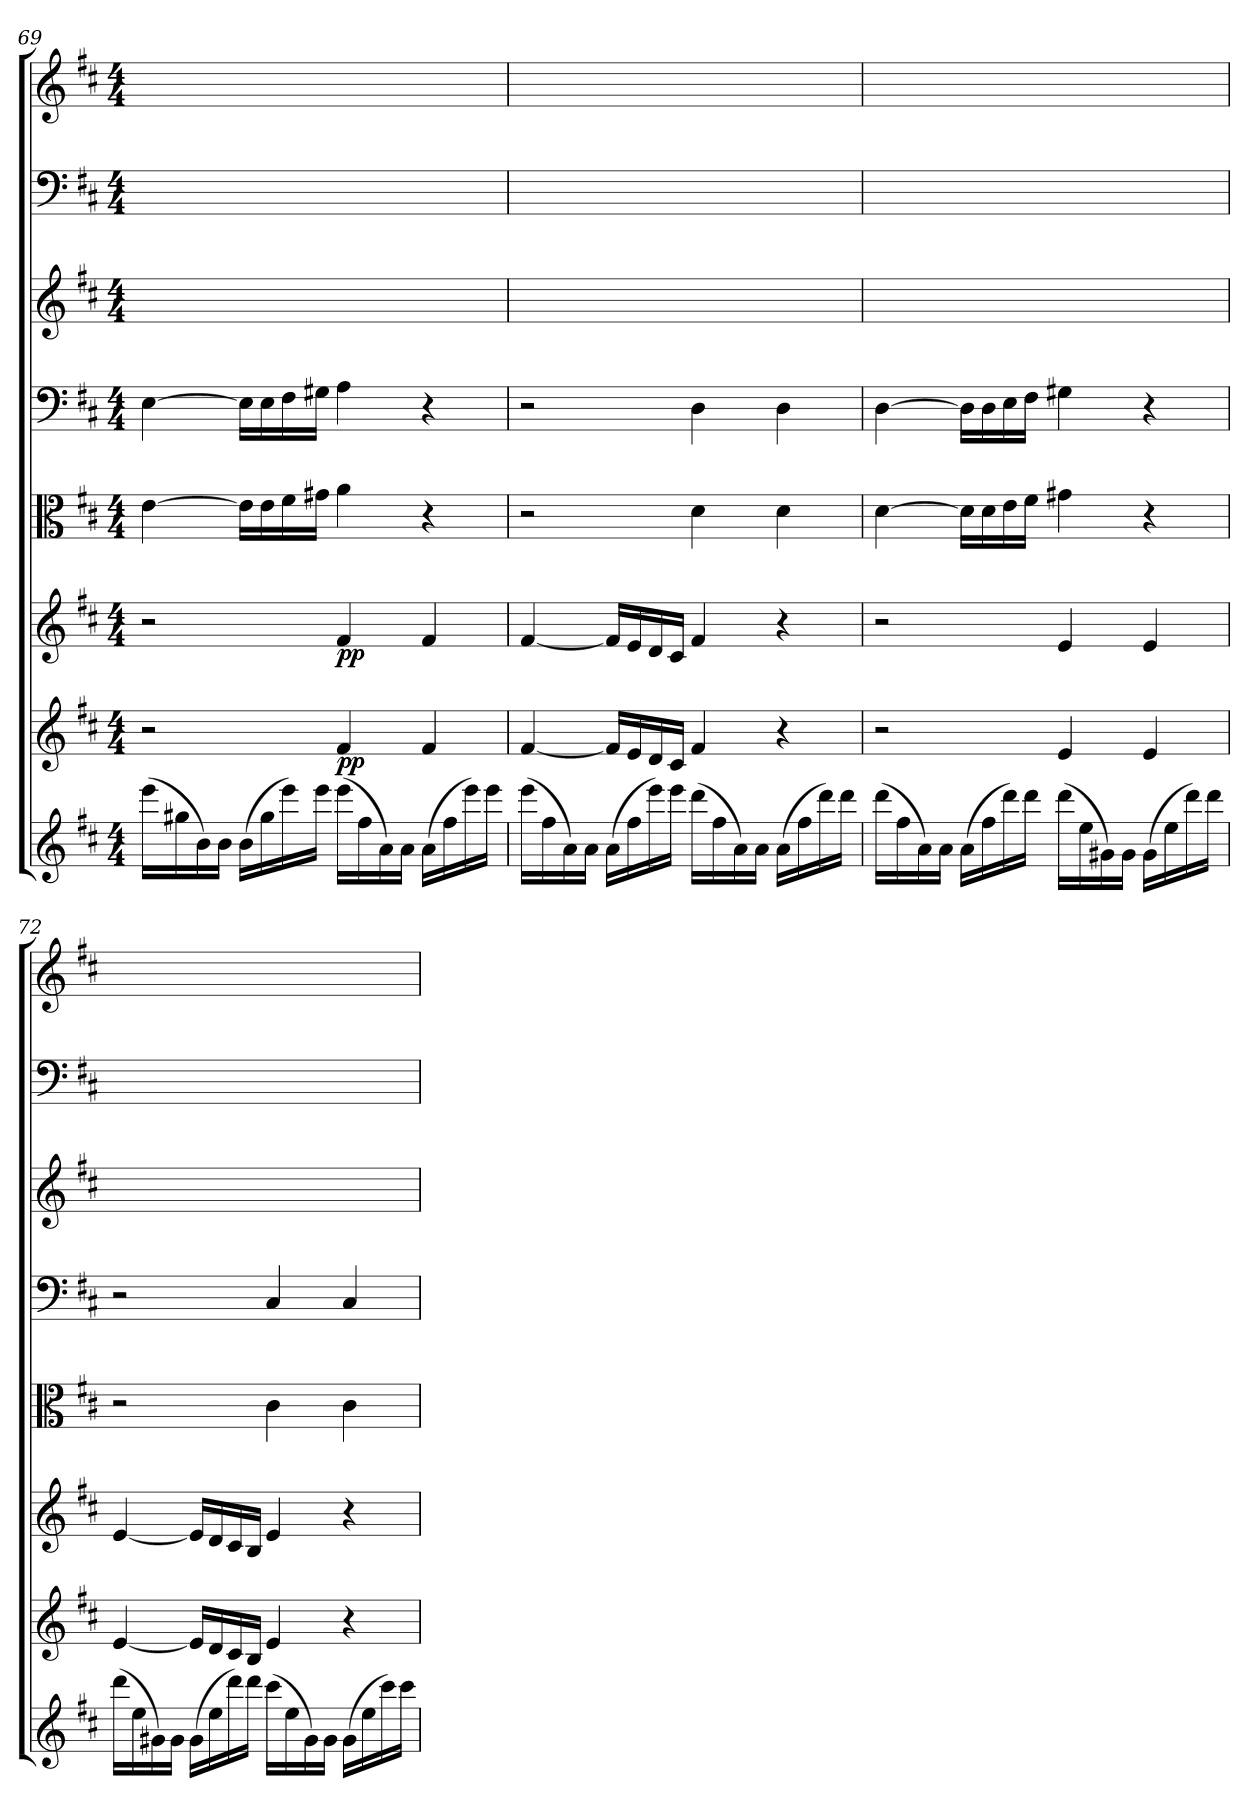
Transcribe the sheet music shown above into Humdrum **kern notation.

**kern	**kern	**dynam	**kern	**dynam	**kern	**kern	**kern	**kern	**kern
*part8	*part7	*part7	*part6	*part6	*part5	*part4	*part3	*part2	*part1
*staff8	*staff7	*staff7	*staff6	*staff6	*staff5	*staff4	*staff3	*staff2	*staff1
*clefG2	*clefG2	*	*clefG2	*	*clefC3	*clefF4	*clefG2	*clefF4	*clefG2
*k[f#c#]	*k[f#c#]	*	*k[f#c#]	*	*k[f#c#]	*k[f#c#]	*k[f#c#]	*k[f#c#]	*k[f#c#]
*D:	*D:	*	*D:	*	*D:	*D:	*D:	*D:	*D:
*M4/4	*M4/4	*	*M4/4	*	*M4/4	*M4/4	*M4/4	*M4/4	*M4/4
=69	=69	=69	=69	=69	=69	=69	=69	=69	=69
(16eee\LL	2r	.	2r	.	[4e\	[4E\	1ryy	1ryy	1ryy
16gg#X\	.	.	.	.	.	.	.	.	.
16b\)	.	.	.	.	.	.	.	.	.
16b\JJ	.	.	.	.	.	.	.	.	.
(16b\LL	.	.	.	.	16e\LL]	16E\LL]	.	.	.
16gg#\	.	.	.	.	16e\	16E\	.	.	.
16eee\)	.	.	.	.	16f#\	16F#\	.	.	.
16eee\JJ	.	.	.	.	16g#X\JJ	16G#X\JJ	.	.	.
(16eee\LL	4f#/	pp	4f#/	pp	4a\	4A\	.	.	.
16ff#\	.	.	.	.	.	.	.	.	.
16a\)	.	.	.	.	.	.	.	.	.
16a\JJ	.	.	.	.	.	.	.	.	.
(16a\LL	4f#/	.	4f#/	.	4r	4r	.	.	.
16ff#\	.	.	.	.	.	.	.	.	.
16eee\)	.	.	.	.	.	.	.	.	.
16eee\JJ	.	.	.	.	.	.	.	.	.
=70	=70	=70	=70	=70	=70	=70	=70	=70	=70
(16eee\LL	[4f#/	.	[4f#/	.	2r	2r	1ryy	1ryy	1ryy
16ff#\	.	.	.	.	.	.	.	.	.
16a\)	.	.	.	.	.	.	.	.	.
16a\JJ	.	.	.	.	.	.	.	.	.
(16a\LL	16f#/LL]	.	16f#/LL]	.	.	.	.	.	.
16ff#\	16e/	.	16e/	.	.	.	.	.	.
16eee\)	16d/	.	16d/	.	.	.	.	.	.
16eee\JJ	16c#/JJ	.	16c#/JJ	.	.	.	.	.	.
(16ddd\LL	4f#/	.	4f#/	.	4d\	4D\	.	.	.
16ff#\	.	.	.	.	.	.	.	.	.
16a\)	.	.	.	.	.	.	.	.	.
16a\JJ	.	.	.	.	.	.	.	.	.
(16a\LL	4r	.	4r	.	4d\	4D\	.	.	.
16ff#\	.	.	.	.	.	.	.	.	.
16ddd\)	.	.	.	.	.	.	.	.	.
16ddd\JJ	.	.	.	.	.	.	.	.	.
=71	=71	=71	=71	=71	=71	=71	=71	=71	=71
(16ddd\LL	2r	.	2r	.	[4d\	[4D\	1ryy	1ryy	1ryy
16ff#\	.	.	.	.	.	.	.	.	.
16a\)	.	.	.	.	.	.	.	.	.
16a\JJ	.	.	.	.	.	.	.	.	.
(16a\LL	.	.	.	.	16d\LL]	16D\LL]	.	.	.
16ff#\	.	.	.	.	16d\	16D\	.	.	.
16ddd\)	.	.	.	.	16e\	16E\	.	.	.
16ddd\JJ	.	.	.	.	16f#\JJ	16F#\JJ	.	.	.
(16ddd\LL	4e/	.	4e/	.	4g#X\	4G#X\	.	.	.
16ee\	.	.	.	.	.	.	.	.	.
16g#X\)	.	.	.	.	.	.	.	.	.
16g#\JJ	.	.	.	.	.	.	.	.	.
(16g#\LL	4e/	.	4e/	.	4r	4r	.	.	.
16ee\	.	.	.	.	.	.	.	.	.
16ddd\)	.	.	.	.	.	.	.	.	.
16ddd\JJ	.	.	.	.	.	.	.	.	.
=72	=72	=72	=72	=72	=72	=72	=72	=72	=72
(16ddd\LL	[4e/	.	[4e/	.	2r	2r	1ryy	1ryy	1ryy
16ee\	.	.	.	.	.	.	.	.	.
16g#X\)	.	.	.	.	.	.	.	.	.
16g#\JJ	.	.	.	.	.	.	.	.	.
(16g#\LL	16e/LL]	.	16e/LL]	.	.	.	.	.	.
16ee\	16d/	.	16d/	.	.	.	.	.	.
16ddd\)	16c#/	.	16c#/	.	.	.	.	.	.
16ddd\JJ	16B/JJ	.	16B/JJ	.	.	.	.	.	.
(16ccc#\LL	4e/	.	4e/	.	4c#\	4C#/	.	.	.
16ee\	.	.	.	.	.	.	.	.	.
16g#\)	.	.	.	.	.	.	.	.	.
16g#\JJ	.	.	.	.	.	.	.	.	.
(16g#\LL	4r	.	4r	.	4c#\	4C#/	.	.	.
16ee\	.	.	.	.	.	.	.	.	.
16ccc#\)	.	.	.	.	.	.	.	.	.
16ccc#\JJ	.	.	.	.	.	.	.	.	.
=	=	=	=	=	=	=	=	=	=
*-	*-	*-	*-	*-	*-	*-	*-	*-	*-
